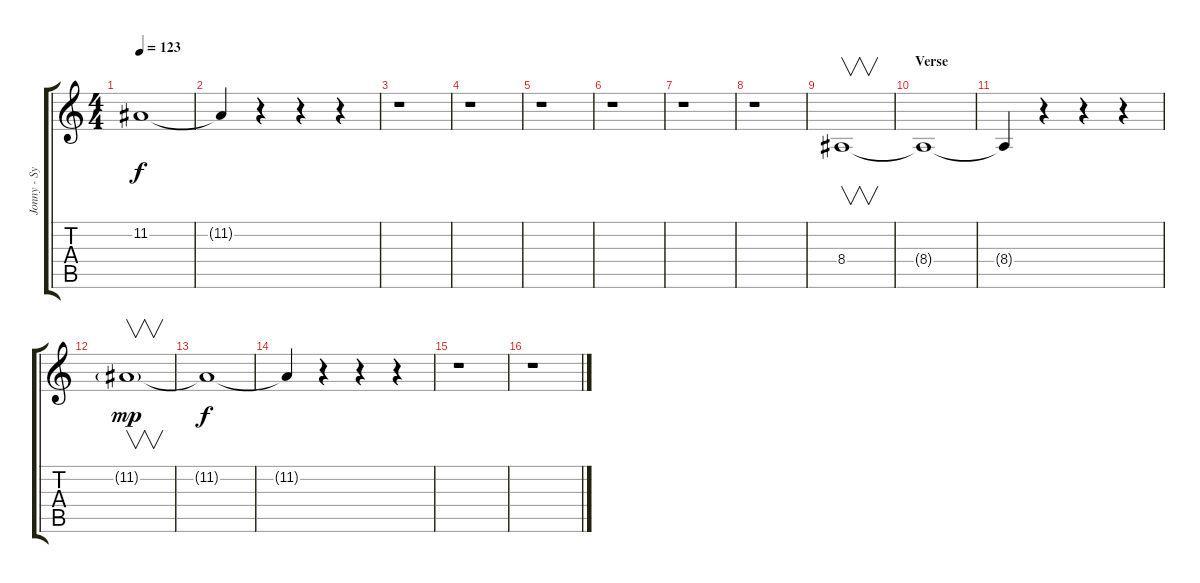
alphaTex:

\track ("Jonny - Synth" "Jonny - Sy") {instrument synthstrings1}
\staff {score tabs}
\tuning (E4 B3 G3 D3 A2 E2) {hide}
\ts (4 4)
\tempo 123
\clef g2
\ks c
11.2{t}.1{dy f} |
11.2{t}.4 r.4 r.4 r.4 |
r.1 |
r.1 |
r.1 |
r.1 |
r.1 |
r.1 |
8.4.1{v} |
\section ("" "Verse")
8.4{t}.1 |
8.4{t}.4 r.4 r.4 r.4 |
11.2{g}.1{v dy mp} |
11.2{t}.1{dy f} |
11.2{t}.4 r.4 r.4 r.4 |
r.1 |
r.1
